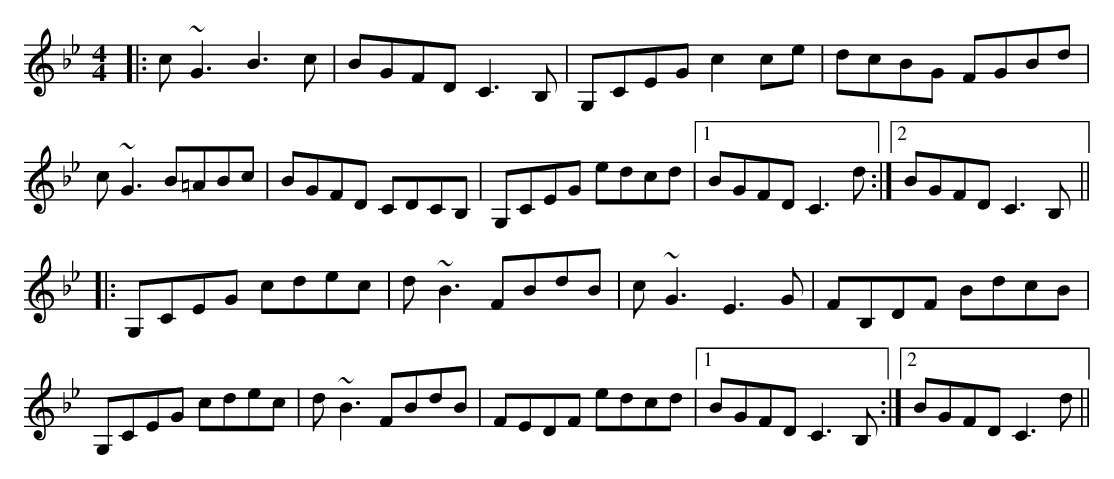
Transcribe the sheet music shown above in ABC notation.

X:1
M:4/4
K:Cdor
|:c~G3 B3c|BGFD C3B,|G,CEG c2ce|dcBG FGBd|
c~G3 B=ABc|BGFD CDCB,|G,CEG edcd|1 BGFD C3d:|2 BGFD C3B,||
|:G,CEG cdec|d~B3 FBdB|c~G3 E3G|FB,DF BdcB|
G,CEG cdec|d~B3 FBdB|FEDF edcd|1 BGFD C3B,:|2 BGFD C3d||
